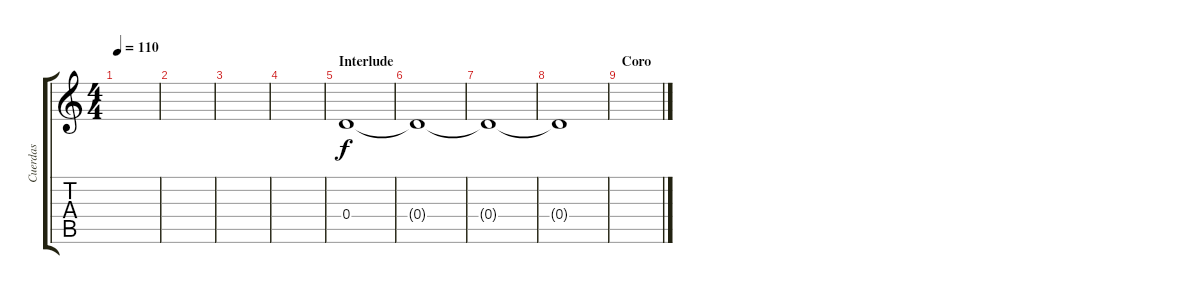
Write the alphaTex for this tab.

\track ("Cuerdas" "Cuerdas") {instrument synthbass1}
\staff {score tabs}
\tuning (E4 B3 G3 D3 A2 D2) {hide}
\ts (4 4)
\tempo 110
\clef g2
\ks c
|
|
|
|
\section ("" "Interlude")
0.4.1{volume 16 instrument stringensemble1} |
0.4{t}.1 |
0.4{t}.1 |
0.4{t}.1 |
\section ("" "Coro")
